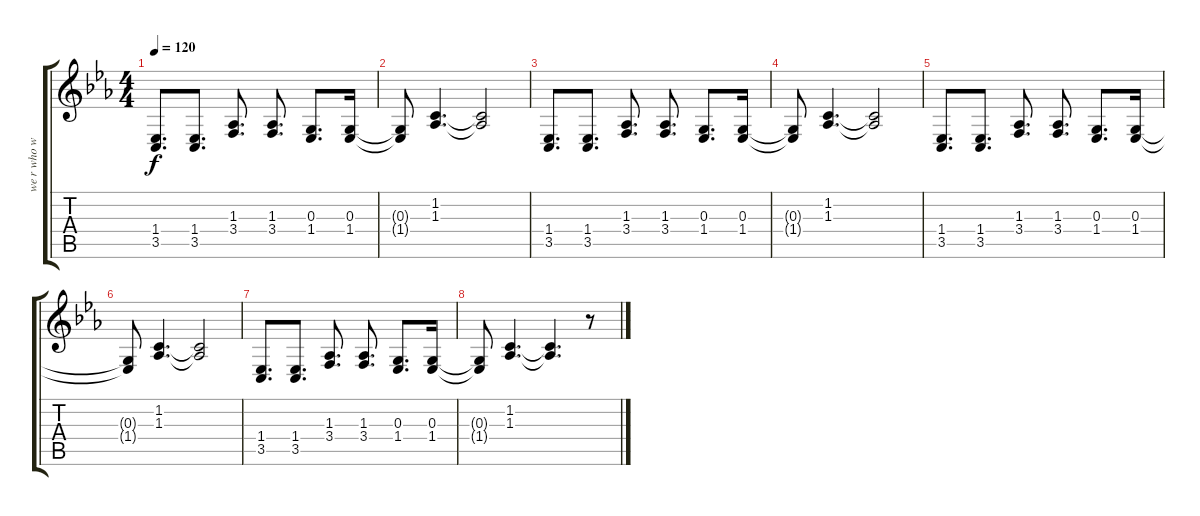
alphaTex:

\track ("we r who we r" "we r who w") {instrument lead2sawtooth}
\staff {score tabs}
\tuning (E4 B3 G3 D3 A2 E2) {hide}
\ts (4 4)
\tempo 120
\clef g2
\ks cminor
(1.4 3.5).8{d dy f} (1.4 3.5).8{d} (1.3 3.4).8{d} (1.3 3.4).8{d} (0.3 1.4).8{d} (0.3 1.4).16 |
(0.3{t} 1.4{t}).8 (1.2 1.3).4{d} (1.2{t} 1.3{t}).2 |
(1.4 3.5).8{d} (1.4 3.5).8{d} (1.3 3.4).8{d} (1.3 3.4).8{d} (0.3 1.4).8{d} (0.3 1.4).16 |
(0.3{t} 1.4{t}).8 (1.2 1.3).4{d} (1.2{t} 1.3{t}).2 |
(1.4 3.5).8{d} (1.4 3.5).8{d} (1.3 3.4).8{d} (1.3 3.4).8{d} (0.3 1.4).8{d} (0.3 1.4).16 |
(0.3{t} 1.4{t}).8 (1.2 1.3).4{d} (1.2{t} 1.3{t}).2 |
(1.4 3.5).8{d} (1.4 3.5).8{d} (1.3 3.4).8{d} (1.3 3.4).8{d} (0.3 1.4).8{d} (0.3 1.4).16 |
(0.3{t} 1.4{t}).8 (1.2 1.3).4{d} (1.2{t} 1.3{t}).4{d} r.8
